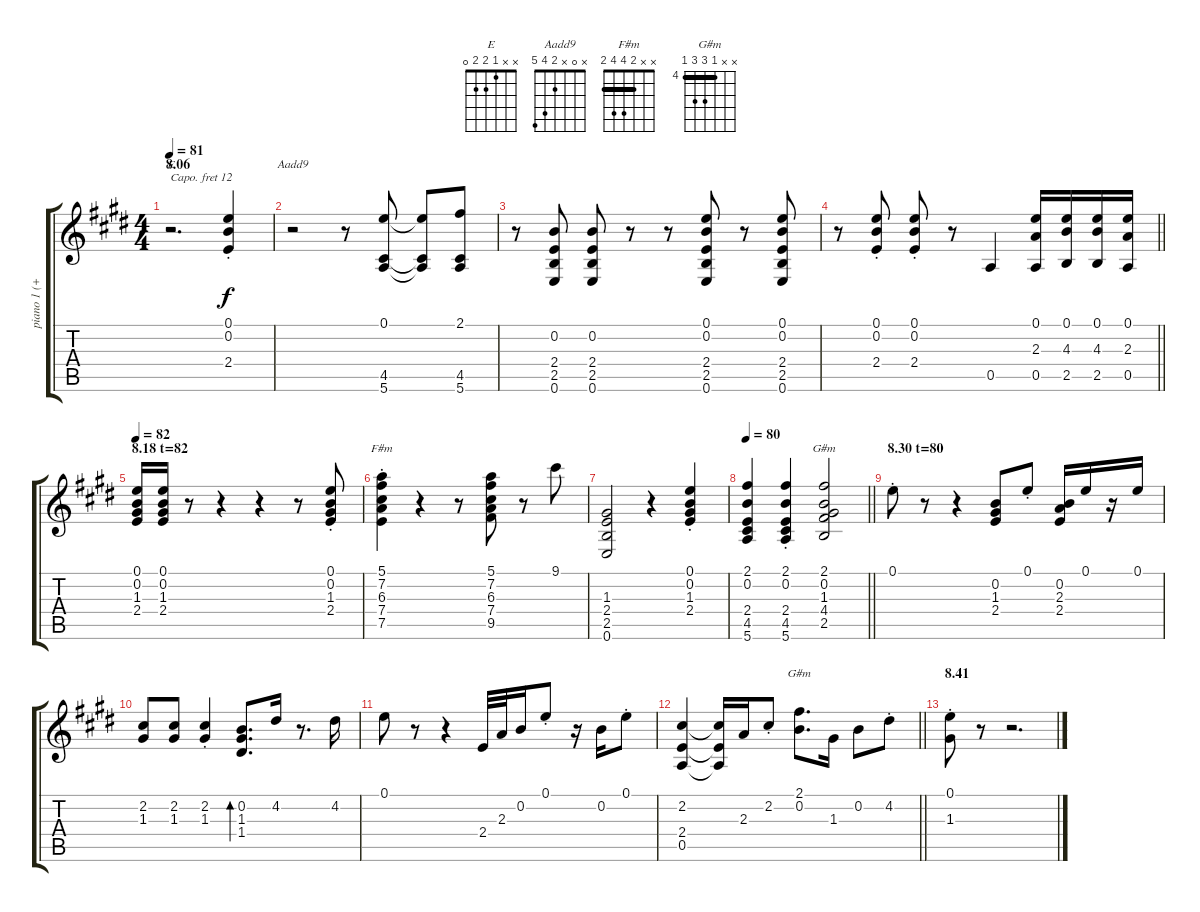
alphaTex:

\track ("piano 1 (+12)" "piano 1 (+") {instrument acousticgrandpiano}
\staff {score tabs}
\capo 12
\tuning (E4 B3 G3 D3 A2 E2) {hide}
\chord ("E" x x 1 2 2 0)
\chord ("Aadd9" x 0 x 2 4 5)
\chord ("F#m" x x 2 4 4 2) {barre 2}
\chord ("G#m" 4 4 4 6 6 4) {firstfret 4 barre 4}
\chord ("G#m" x x 4 6 6 4) {firstfret 4 barre 4}
\ts (4 4)
\section ("" "8.06")
\tempo 81
\clef g2
\ks e
r.2{d ch "E" dy f} (0.1{st} 0.2{st} 2.4{st}).4 |
r.2{ch "Aadd9"} r.8 (0.1 4.5 5.6).8 (0.1{t} 4.5{t} 5.6{t}).8 (2.1 4.5 5.6).8 |
r.8 (0.2 2.4 2.5 0.6).8 (0.2 2.4 2.5 0.6).8 r.8 r.8 (0.1 0.2 2.4 2.5 0.6).8 r.8 (0.1 0.2 2.4 2.5 0.6).8 |
\barLineRight lightlight
r.8 (0.1{st} 0.2{st} 2.4{st}).8 (0.1{st} 0.2{st} 2.4{st}).8 r.8 0.5.4 (0.1 2.3 0.5).16 (0.1 4.3 2.5).16 (0.1 4.3 2.5).16 (0.1 2.3 0.5).16 |
\section ("" "8.18 t=82")
\tempo 82
(0.1 0.2 1.3 2.4).16 (0.1 0.2 1.3 2.4).16 r.8 r.4 r.4 r.8 (0.1{st} 0.2{st} 1.3{st} 2.4{st}).8 |
(5.1{st} 7.2{st} 6.3{st} 7.4{st} 7.5{st}).4{ch "F#m"} r.4 r.8 (5.1 7.2 6.3 7.4 9.5).8 r.8 9.1.8 |
(1.3 2.4 2.5 0.6).2 r.4 (0.1{st} 0.2{st} 1.3{st} 2.4{st}).4 |
\tempo 80
\barLineRight lightlight
(2.1 0.2 2.4 4.5 5.6).4 (2.1{st} 0.2{st} 2.4{st} 4.5{st} 5.6{st}).4 (2.1 0.2 1.3 4.4 2.5).2{ch "G#m"} |
\section ("" "8.30 t=80")
0.1{st}.8 r.8 r.4 (0.2 1.3 2.4).8 0.1{st}.8 (0.2 2.3 2.4).16 0.1.16 r.16 0.1.16 |
(2.2 1.3).8 (2.2 1.3).8 (2.2{st} 1.3{st}).4 (0.2 1.3 1.4).8{d bd 120} 4.2.16 r.8{d} 4.2.16 |
0.1.8 r.8 r.4 2.4.32 2.3.32 0.2.16 0.1{st}.8 r.16 0.2.16 0.1{st}.8 |
\barLineRight lightlight
(2.2 2.4 0.5).4 (2.2{t} 2.4{t} 0.5{t}).16 2.3.16 2.2{st}.8 (2.1 0.2).8{d ch "G#m"} 1.3.16 0.2.8 4.2{st}.8 |
\section ("" "8.41")
(0.1{st} 1.3{st}).8 r.8 r.2{d}
